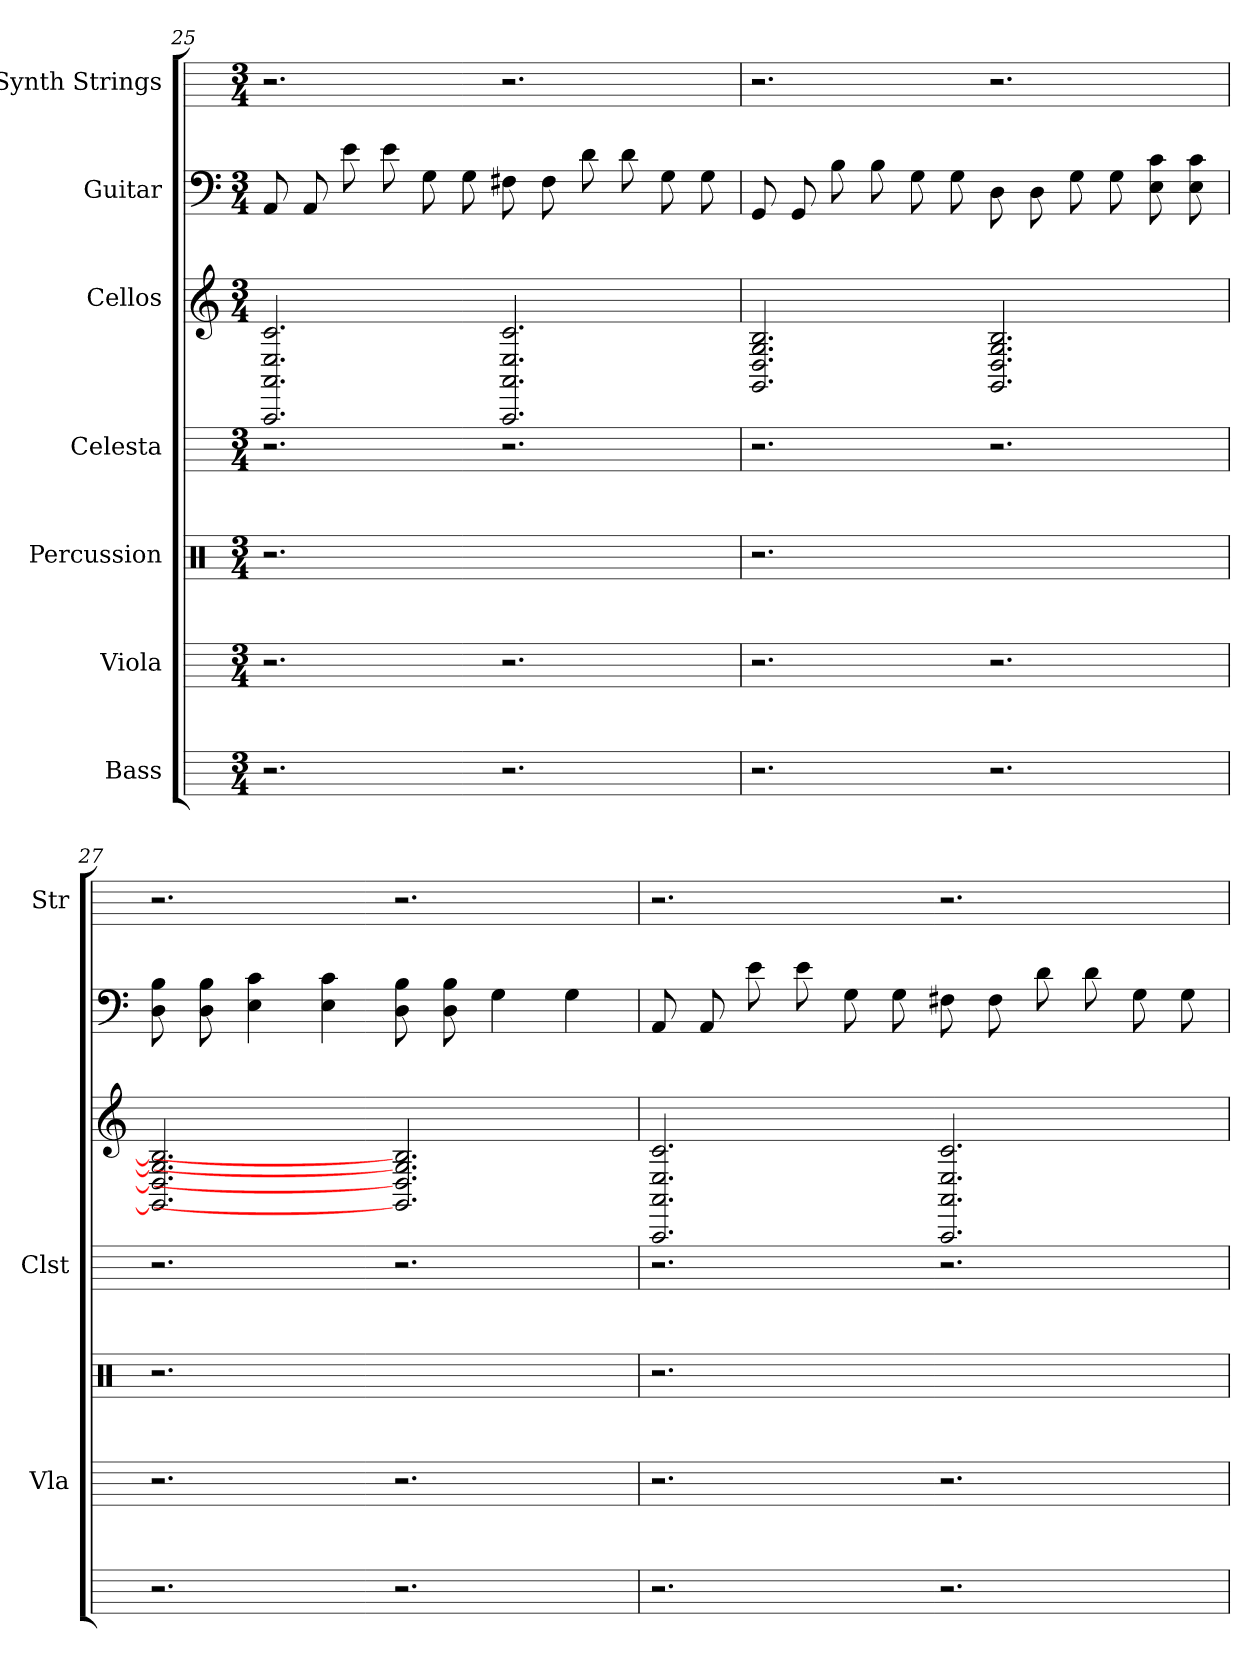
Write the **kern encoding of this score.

**kern	**kern	**kern	**kern	**kern	**kern	**kern
*part7	*part6	*part5	*part4	*part3	*part2	*part1
*staff7	*staff6	*staff5	*staff4	*staff3	*staff2	*staff1
*I"Bass	*I"Viola	*I"Percussion	*I"Celesta	*I"Cellos	*I"Guitar	*I"Synth Strings
*	*I'Vla	*	*I'Clst	*	*	*I'Str
*	*	*clefX	*	*	*	*
*k[]	*k[]	*k[]	*k[]	*k[]	*k[]	*k[]
*M3/4	*M3/4	*M3/4	*M3/4	*M3/4	*M3/4	*M3/4
=25	=25	=25	=25	=25	=25	=25
2.r	2.r	2.r	2.r	2.c 2.E 2.AA 2.AAA	8AA	2.r
.	.	.	.	.	8AA	.
.	.	.	.	.	8e	.
.	.	.	.	.	8e	.
.	.	.	.	.	8G	.
.	.	.	.	.	8G	.
2.r	2.r	2.ryy	2.r	2.c 2.E 2.AA 2.AAA	8F#	2.r
.	.	.	.	.	8F#	.
.	.	.	.	.	8d	.
.	.	.	.	.	8d	.
.	.	.	.	.	8G	.
.	.	.	.	.	8G	.
=26	=26	=26	=26	=26	=26	=26
2.r	2.r	2.r	2.r	2.B 2.D 2.G 2.GG	8GG	2.r
.	.	.	.	.	8GG	.
.	.	.	.	.	8B	.
.	.	.	.	.	8B	.
.	.	.	.	.	8G	.
.	.	.	.	.	8G	.
2.r	2.r	2.ryy	2.r	2.B 2.D 2.G 2.GG	8D	2.r
.	.	.	.	.	8D	.
.	.	.	.	.	8G	.
.	.	.	.	.	8G	.
.	.	.	.	.	8c 8E	.
.	.	.	.	.	8c 8E	.
=27	=27	=27	=27	=27	=27	=27
2.r	2.r	2.r	2.r	2.B] 2.D] 2.G] 2.GG]	8B 8D	2.r
.	.	.	.	.	8B 8D	.
.	.	.	.	.	4c 4E	.
.	.	.	.	.	4c 4E	.
2.r	2.r	2.ryy	2.r	2.B] 2.D] 2.G] 2.GG]	8B 8D	2.r
.	.	.	.	.	8B 8D	.
.	.	.	.	.	4G	.
.	.	.	.	.	4G	.
=28	=28	=28	=28	=28	=28	=28
2.r	2.r	2.r	2.r	2.c 2.E 2.AA 2.AAA	8AA	2.r
.	.	.	.	.	8AA	.
.	.	.	.	.	8e	.
.	.	.	.	.	8e	.
.	.	.	.	.	8G	.
.	.	.	.	.	8G	.
2.r	2.r	2.ryy	2.r	2.c 2.E 2.AA 2.AAA	8F#	2.r
.	.	.	.	.	8F#	.
.	.	.	.	.	8d	.
.	.	.	.	.	8d	.
.	.	.	.	.	8G	.
.	.	.	.	.	8G	.
=	=	=	=	=	=	=
*-	*-	*-	*-	*-	*-	*-
